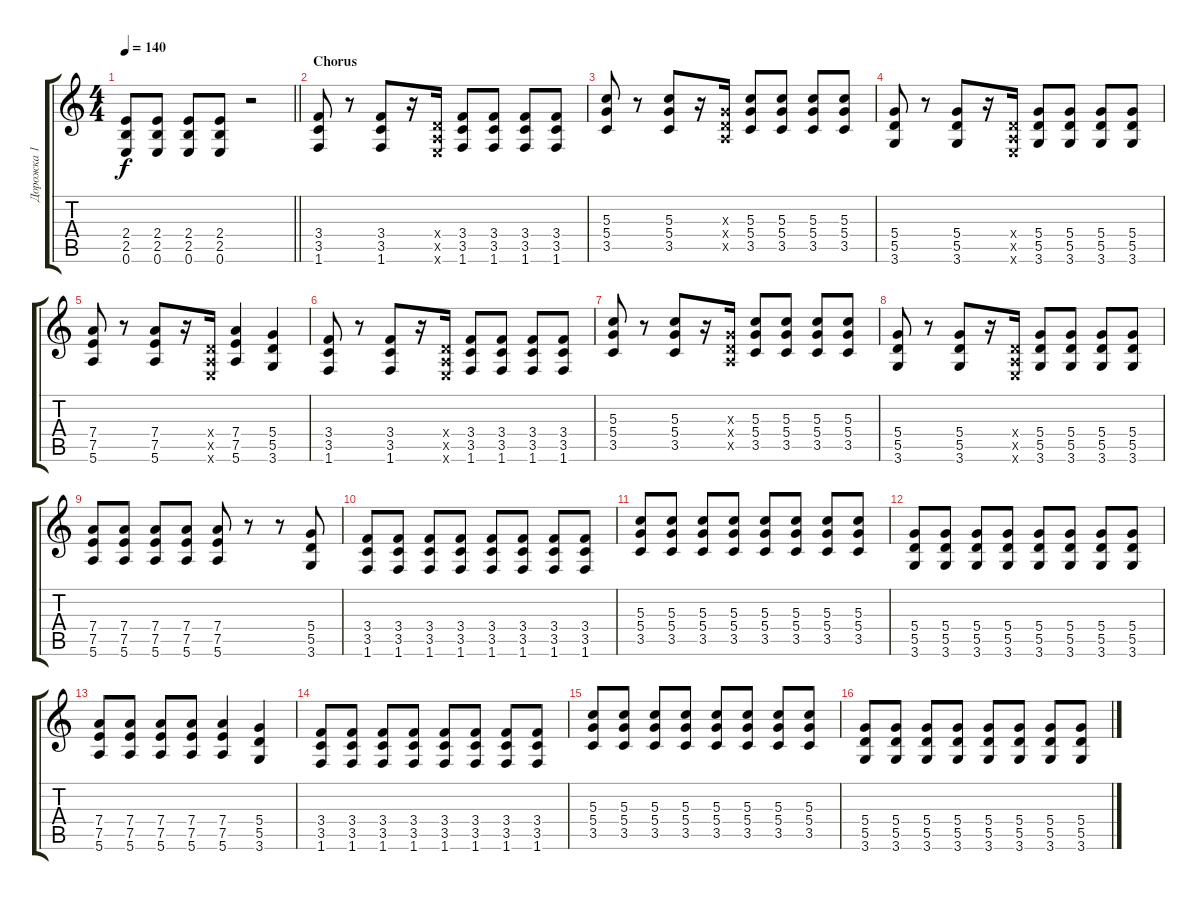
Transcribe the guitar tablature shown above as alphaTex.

\track ("Дорожка 1" "Дорожка 1") {instrument distortionguitar}
\staff {score tabs}
\tuning (E4 B3 G3 D3 A2 E2) {hide}
\ts (4 4)
\tempo 140
\clef g2
\barLineRight lightlight
\ks c
(2.4 2.5 0.6).8{dy f} (2.4 2.5 0.6).8 (2.4 2.5 0.6).8 (2.4 2.5 0.6).8 r.2 |
\section ("" "Chorus")
(3.4 3.5 1.6).8 r.8 (3.4 3.5 1.6).8 r.16 (0.4{x} 0.5{x} 0.6{x}).16 (3.4 3.5 1.6).8 (3.4 3.5 1.6).8 (3.4 3.5 1.6).8 (3.4 3.5 1.6).8 |
(5.3 5.4 3.5).8 r.8 (5.3 5.4 3.5).8 r.16 (0.3{x} 0.4{x} 0.5{x}).16 (5.3 5.4 3.5).8 (5.3 5.4 3.5).8 (5.3 5.4 3.5).8 (5.3 5.4 3.5).8 |
(5.4 5.5 3.6).8 r.8 (5.4 5.5 3.6).8 r.16 (0.4{x} 0.5{x} 0.6{x}).16 (5.4 5.5 3.6).8 (5.4 5.5 3.6).8 (5.4 5.5 3.6).8 (5.4 5.5 3.6).8 |
(7.4 7.5 5.6).8 r.8 (7.4 7.5 5.6).8 r.16 (0.4{x} 0.5{x} 0.6{x}).16 (7.4 7.5 5.6).4 (5.4 5.5 3.6).4 |
(3.4 3.5 1.6).8 r.8 (3.4 3.5 1.6).8 r.16 (0.4{x} 0.5{x} 0.6{x}).16 (3.4 3.5 1.6).8 (3.4 3.5 1.6).8 (3.4 3.5 1.6).8 (3.4 3.5 1.6).8 |
(5.3 5.4 3.5).8 r.8 (5.3 5.4 3.5).8 r.16 (0.3{x} 0.4{x} 0.5{x}).16 (5.3 5.4 3.5).8 (5.3 5.4 3.5).8 (5.3 5.4 3.5).8 (5.3 5.4 3.5).8 |
(5.4 5.5 3.6).8 r.8 (5.4 5.5 3.6).8 r.16 (0.4{x} 0.5{x} 0.6{x}).16 (5.4 5.5 3.6).8 (5.4 5.5 3.6).8 (5.4 5.5 3.6).8 (5.4 5.5 3.6).8 |
(7.4 7.5 5.6).8 (7.4 7.5 5.6).8 (7.4 7.5 5.6).8 (7.4 7.5 5.6).8 (7.4 7.5 5.6).8 r.8 r.8 (5.4 5.5 3.6).8 |
(3.4 3.5 1.6).8 (3.4 3.5 1.6).8 (3.4 3.5 1.6).8 (3.4 3.5 1.6).8 (3.4 3.5 1.6).8 (3.4 3.5 1.6).8 (3.4 3.5 1.6).8 (3.4 3.5 1.6).8 |
(5.3 5.4 3.5).8 (5.3 5.4 3.5).8 (5.3 5.4 3.5).8 (5.3 5.4 3.5).8 (5.3 5.4 3.5).8 (5.3 5.4 3.5).8 (5.3 5.4 3.5).8 (5.3 5.4 3.5).8 |
(5.4 5.5 3.6).8 (5.4 5.5 3.6).8 (5.4 5.5 3.6).8 (5.4 5.5 3.6).8 (5.4 5.5 3.6).8 (5.4 5.5 3.6).8 (5.4 5.5 3.6).8 (5.4 5.5 3.6).8 |
(7.4 7.5 5.6).8 (7.4 7.5 5.6).8 (7.4 7.5 5.6).8 (7.4 7.5 5.6).8 (7.4 7.5 5.6).4 (5.4 5.5 3.6).4 |
(3.4 3.5 1.6).8 (3.4 3.5 1.6).8 (3.4 3.5 1.6).8 (3.4 3.5 1.6).8 (3.4 3.5 1.6).8 (3.4 3.5 1.6).8 (3.4 3.5 1.6).8 (3.4 3.5 1.6).8 |
(5.3 5.4 3.5).8 (5.3 5.4 3.5).8 (5.3 5.4 3.5).8 (5.3 5.4 3.5).8 (5.3 5.4 3.5).8 (5.3 5.4 3.5).8 (5.3 5.4 3.5).8 (5.3 5.4 3.5).8 |
(5.4 5.5 3.6).8 (5.4 5.5 3.6).8 (5.4 5.5 3.6).8 (5.4 5.5 3.6).8 (5.4 5.5 3.6).8 (5.4 5.5 3.6).8 (5.4 5.5 3.6).8 (5.4 5.5 3.6).8
